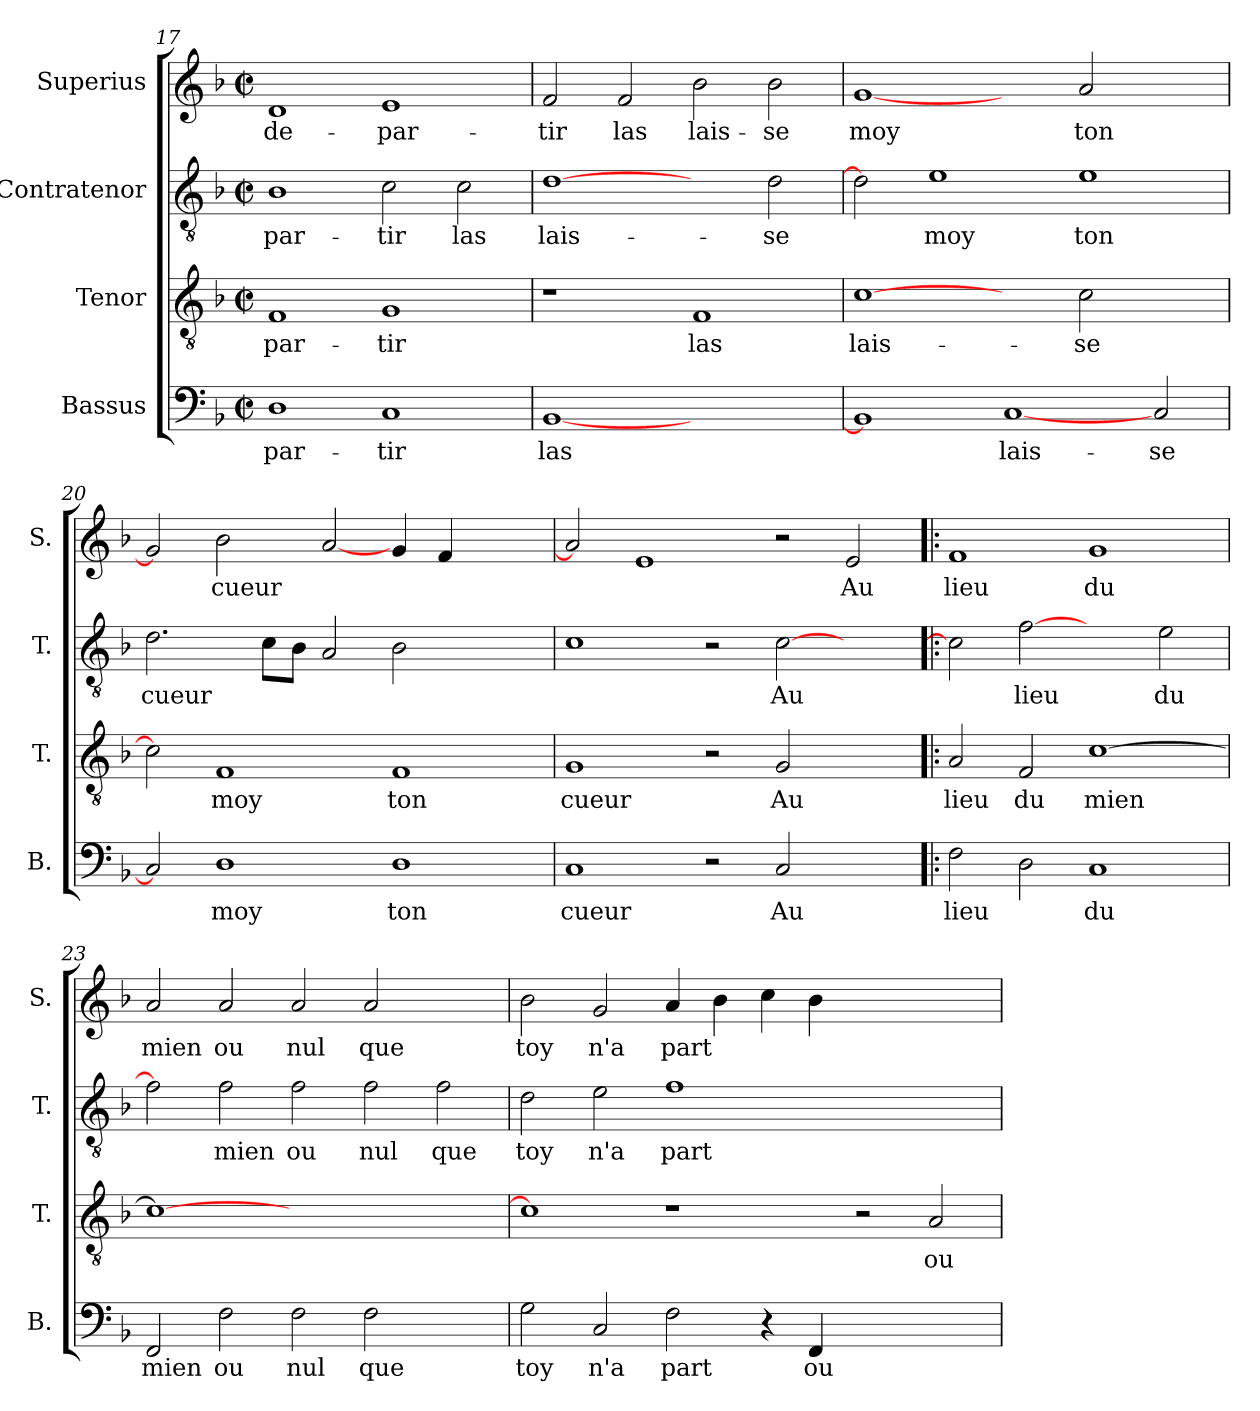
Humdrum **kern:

**kern	**text	**kern	**text	**kern	**text	**kern	**text
*part4	*part4	*part3	*part3	*part2	*part2	*part1	*part1
*staff4	*staff4	*staff3	*staff3	*staff2	*staff2	*staff1	*staff1
*I"Bassus	*	*I"Tenor	*	*I"Contratenor	*	*I"Superius	*
*I'B.	*	*I'T.	*	*I'T.	*	*I'S.	*
!!LO:PB:g=z
*clefF4	*	*clefGv2	*	*clefGv2	*	*clefG2	*
*k[b-]	*	*k[b-]	*	*k[b-]	*	*k[b-]	*
*F:	*	*F:	*	*F:	*	*F:	*
*M2/2	*	*M2/2	*	*M2/2	*	*M2/2	*
*met(c|)	*	*met(c|)	*	*met(c|)	*	*met(c|)	*
=17	=17	=17	=17	=17	=17	=17	=17
1D\	-par-	1F/	-par-	1B-\	-par-	1d/	de-
1C/	-tir	1G/	-tir	2c\	-tir	1e/	-par-
.	.	.	.	2c\	las	.	.
=18	=18	=18	=18	=18	=18	=18	=18
[1BB-/	las	1r	.	[1d\	lais-	2f/	-tir
.	.	.	.	.	.	2f/	las
1ryy	.	1F/	las	2ryy	.	2b-\	lais-
.	.	.	.	2d\	-se	2b-\	-se
=19	=19	=19	=19	=19	=19	=19	=19
1BB-/]	.	[1c\	lais-	2d\]	.	[1g/	moy
.	.	.	.	1e\	moy	.	.
[1C/	lais-	2ryy	.	.	.	2ryy	.
.	.	2c\	-se	1e\	ton	2a/	ton
2C/	-se	2ryy	.	.	.	2ryy	.
=20	=20	=20	=20	=20	=20	=20	=20
2C/]	.	2c\]	.	2.d\	cueur	2g/]	.
1D\	moy	1F/	moy	.	.	2b-\	cueur
.	.	.	.	8c\L	.	.	.
.	.	.	.	8B-\J	.	.	.
.	.	.	.	2A/	.	[2a/	.
1D\	ton	1F/	ton	2B-\	.	4g/	.
.	.	.	.	.	.	4f/	.
.	.	.	.	2ryy	.	2ryy	.
=21	=21	=21	=21	=21	=21	=21	=21
1C/	cueur	1G/	cueur	1c\	.	2a/]	.
.	.	.	.	.	.	1e/	.
2r	.	2r	.	2r	.	.	.
2C/	Au	2G/	Au	[2c\	Au	2r	.
2ryy	.	2ryy	.	2ryy	.	2e/	Au
!!LO:LB:g=z
=22!|:	=22!|:	=22!|:	=22!|:	=22!|:	=22!|:	=22!|:	=22!|:
2F\	lieu	2A/	lieu	2c\]	.	1f/	lieu
2D\	.	2F/	du	[2f\	lieu	.	.
1C/	du	[1c\	mien	2ryy	.	1g/	du
.	.	.	.	2e\	du	.	.
=23	=23	=23	=23	=23	=23	=23	=23
2FF/	mien	1c\_	.	2f\]	.	2a/	mien
2F\	ou	.	.	2f\	mien	2a/	ou
2F\	nul	1.ryy	.	2f\	ou	2a/	nul
2F\	que	.	.	2f\	nul	2a/	que
2ryy	.	.	.	2f\	que	2ryy	.
=24	=24	=24	=24	=24	=24	=24	=24
2G\	toy	1c\]	.	2d\	toy	2b-\	toy
2C/	n'a	.	.	2e\	n'a	2g/	n'a
2F\	part	1r	.	1f\	part	4a/	part
.	.	.	.	.	.	4b-\	.
4r	.	.	.	.	.	4cc\	.
4FF/	ou	.	.	.	.	4b-\	.
1ryy	.	2r	.	1ryy	.	1ryy	.
.	.	2A/	ou	.	.	.	.
=	=	=	=	=	=	=	=
*-	*-	*-	*-	*-	*-	*-	*-
